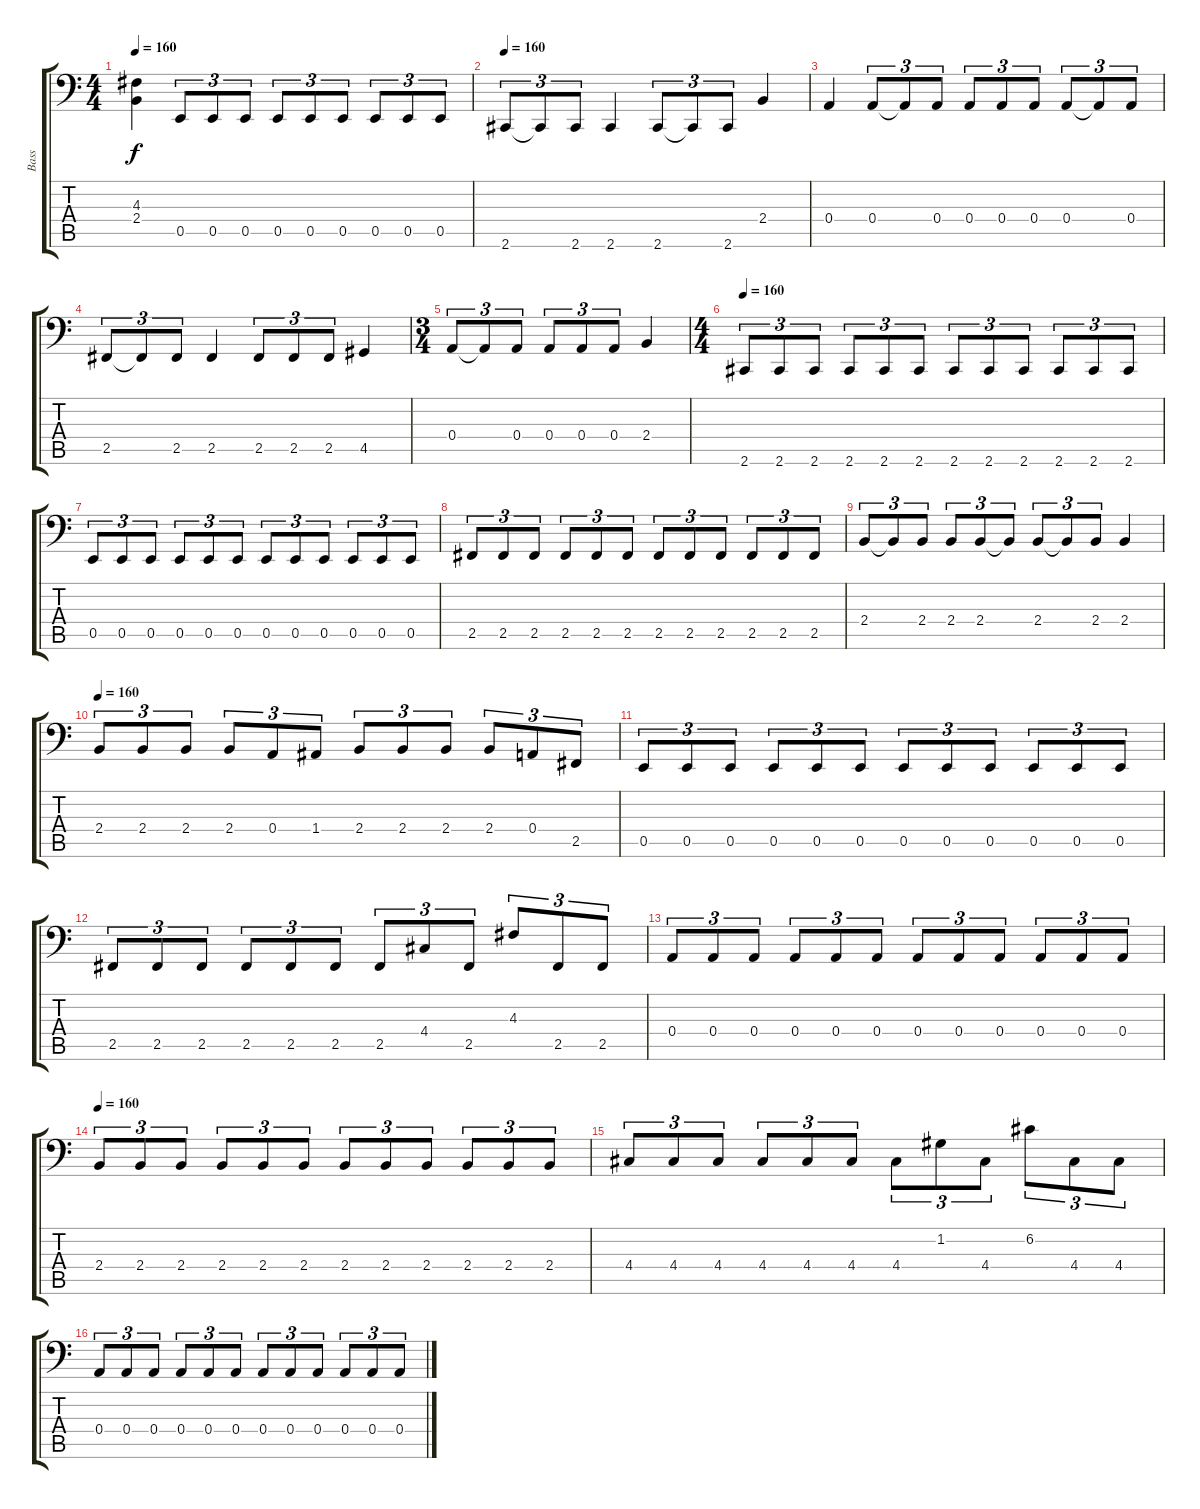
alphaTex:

\track ("Bass" "Bass") {instrument electricbassfinger}
\staff {score tabs}
\tuning (C3 G2 D2 A1 E1 B0) {hide}
\ts (4 4)
\tempo 160
\clef f4
\ks c
(4.3 2.4).4{dy f} 0.5.8{tu (3 2)} 0.5.8{tu (3 2)} 0.5.8{tu (3 2)} 0.5.8{tu (3 2)} 0.5.8{tu (3 2)} 0.5.8{tu (3 2)} 0.5.8{tu (3 2)} 0.5.8{tu (3 2)} 0.5.8{tu (3 2)} |
\tempo 160
2.6.8{tu (3 2)} 2.6{t}.8{tu (3 2)} 2.6.8{tu (3 2)} 2.6.4 2.6.8{tu (3 2)} 2.6{t}.8{tu (3 2)} 2.6.8{tu (3 2)} 2.4.4 |
0.4.4 0.4.8{tu (3 2)} 0.4{t}.8{tu (3 2)} 0.4.8{tu (3 2)} 0.4.8{tu (3 2)} 0.4.8{tu (3 2)} 0.4.8{tu (3 2)} 0.4.8{tu (3 2)} 0.4{t}.8{tu (3 2)} 0.4.8{tu (3 2)} |
2.5.8{tu (3 2)} 2.5{t}.8{tu (3 2)} 2.5.8{tu (3 2)} 2.5.4 2.5.8{tu (3 2)} 2.5.8{tu (3 2)} 2.5.8{tu (3 2)} 4.5.4 |
\ts (3 4)
0.4.8{tu (3 2)} 0.4{t}.8{tu (3 2)} 0.4.8{tu (3 2)} 0.4.8{tu (3 2)} 0.4.8{tu (3 2)} 0.4.8{tu (3 2)} 2.4.4 |
\ts (4 4)
\tempo 160
2.6.8{tu (3 2)} 2.6.8{tu (3 2)} 2.6.8{tu (3 2)} 2.6.8{tu (3 2)} 2.6.8{tu (3 2)} 2.6.8{tu (3 2)} 2.6.8{tu (3 2)} 2.6.8{tu (3 2)} 2.6.8{tu (3 2)} 2.6.8{tu (3 2)} 2.6.8{tu (3 2)} 2.6.8{tu (3 2)} |
0.5.8{tu (3 2)} 0.5.8{tu (3 2)} 0.5.8{tu (3 2)} 0.5.8{tu (3 2)} 0.5.8{tu (3 2)} 0.5.8{tu (3 2)} 0.5.8{tu (3 2)} 0.5.8{tu (3 2)} 0.5.8{tu (3 2)} 0.5.8{tu (3 2)} 0.5.8{tu (3 2)} 0.5.8{tu (3 2)} |
2.5.8{tu (3 2)} 2.5.8{tu (3 2)} 2.5.8{tu (3 2)} 2.5.8{tu (3 2)} 2.5.8{tu (3 2)} 2.5.8{tu (3 2)} 2.5.8{tu (3 2)} 2.5.8{tu (3 2)} 2.5.8{tu (3 2)} 2.5.8{tu (3 2)} 2.5.8{tu (3 2)} 2.5.8{tu (3 2)} |
2.4.8{tu (3 2)} 2.4{t}.8{tu (3 2)} 2.4.8{tu (3 2)} 2.4.8{tu (3 2)} 2.4.8{tu (3 2)} 2.4{t}.8{tu (3 2)} 2.4.8{tu (3 2)} 2.4{t}.8{tu (3 2)} 2.4.8{tu (3 2)} 2.4.4 |
\tempo 160
2.4.8{tu (3 2)} 2.4.8{tu (3 2)} 2.4.8{tu (3 2)} 2.4.8{tu (3 2)} 0.4.8{tu (3 2)} 1.4.8{tu (3 2)} 2.4.8{tu (3 2)} 2.4.8{tu (3 2)} 2.4.8{tu (3 2)} 2.4.8{tu (3 2)} 0.4.8{tu (3 2)} 2.5.8{tu (3 2)} |
0.5.8{tu (3 2)} 0.5.8{tu (3 2)} 0.5.8{tu (3 2)} 0.5.8{tu (3 2)} 0.5.8{tu (3 2)} 0.5.8{tu (3 2)} 0.5.8{tu (3 2)} 0.5.8{tu (3 2)} 0.5.8{tu (3 2)} 0.5.8{tu (3 2)} 0.5.8{tu (3 2)} 0.5.8{tu (3 2)} |
2.5.8{tu (3 2)} 2.5.8{tu (3 2)} 2.5.8{tu (3 2)} 2.5.8{tu (3 2)} 2.5.8{tu (3 2)} 2.5.8{tu (3 2)} 2.5.8{tu (3 2)} 4.4.8{tu (3 2)} 2.5.8{tu (3 2)} 4.3.8{tu (3 2)} 2.5.8{tu (3 2)} 2.5.8{tu (3 2)} |
0.4.8{tu (3 2)} 0.4.8{tu (3 2)} 0.4.8{tu (3 2)} 0.4.8{tu (3 2)} 0.4.8{tu (3 2)} 0.4.8{tu (3 2)} 0.4.8{tu (3 2)} 0.4.8{tu (3 2)} 0.4.8{tu (3 2)} 0.4.8{tu (3 2)} 0.4.8{tu (3 2)} 0.4.8{tu (3 2)} |
\tempo 160
2.4.8{tu (3 2)} 2.4.8{tu (3 2)} 2.4.8{tu (3 2)} 2.4.8{tu (3 2)} 2.4.8{tu (3 2)} 2.4.8{tu (3 2)} 2.4.8{tu (3 2)} 2.4.8{tu (3 2)} 2.4.8{tu (3 2)} 2.4.8{tu (3 2)} 2.4.8{tu (3 2)} 2.4.8{tu (3 2)} |
4.4.8{tu (3 2)} 4.4.8{tu (3 2)} 4.4.8{tu (3 2)} 4.4.8{tu (3 2)} 4.4.8{tu (3 2)} 4.4.8{tu (3 2)} 4.4.8{tu (3 2)} 1.2.8{tu (3 2)} 4.4.8{tu (3 2)} 6.2.8{tu (3 2)} 4.4.8{tu (3 2)} 4.4.8{tu (3 2)} |
0.4.8{tu (3 2)} 0.4.8{tu (3 2)} 0.4.8{tu (3 2)} 0.4.8{tu (3 2)} 0.4.8{tu (3 2)} 0.4.8{tu (3 2)} 0.4.8{tu (3 2)} 0.4.8{tu (3 2)} 0.4.8{tu (3 2)} 0.4.8{tu (3 2)} 0.4.8{tu (3 2)} 0.4.8{tu (3 2)}
